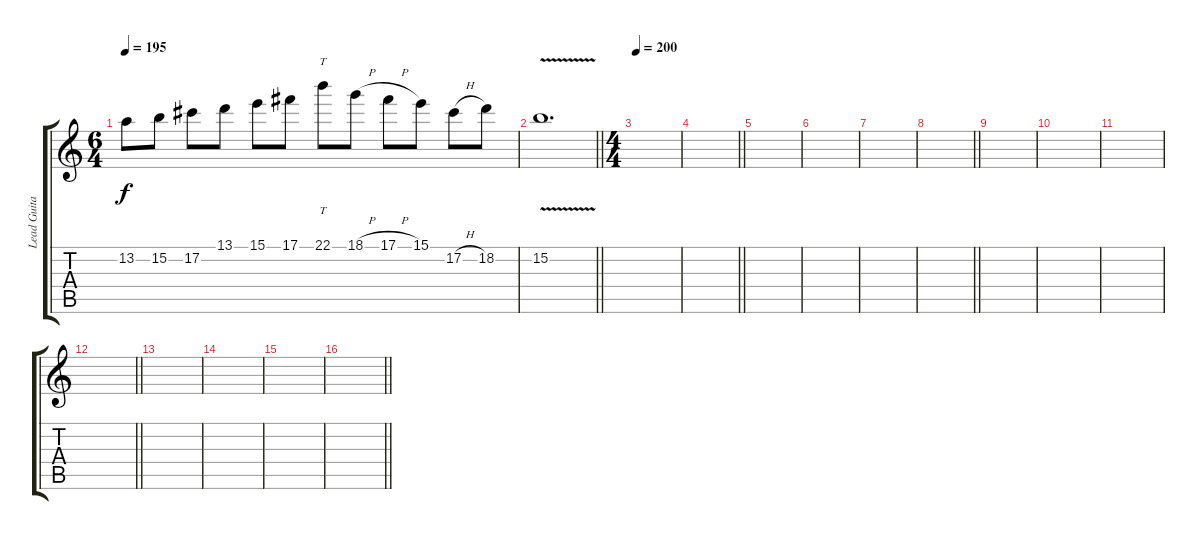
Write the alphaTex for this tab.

\track ("Lead Guitar" "Lead Guita") {instrument overdrivenguitar}
\staff {score tabs}
\tuning (Db4 Ab3 E3 B2 Gb2 B1) {hide}
\ts (6 4)
\tempo 195
\clef g2
\ks c
13.2.8{dy f} 15.2.8 17.2.8 13.1.8 15.1.8 17.1.8 22.1.8{tt} 18.1{h}.8 17.1{h}.8 15.1.8 17.2{h}.8 18.2.8 |
\barLineRight lightlight
15.2{v}.1{d} |
\ts (4 4)
\tempo 200
|
\barLineRight lightlight
|
|
|
|
\barLineRight lightlight
|
|
|
|
\barLineRight lightlight
|
|
|
|
\barLineRight lightlight
